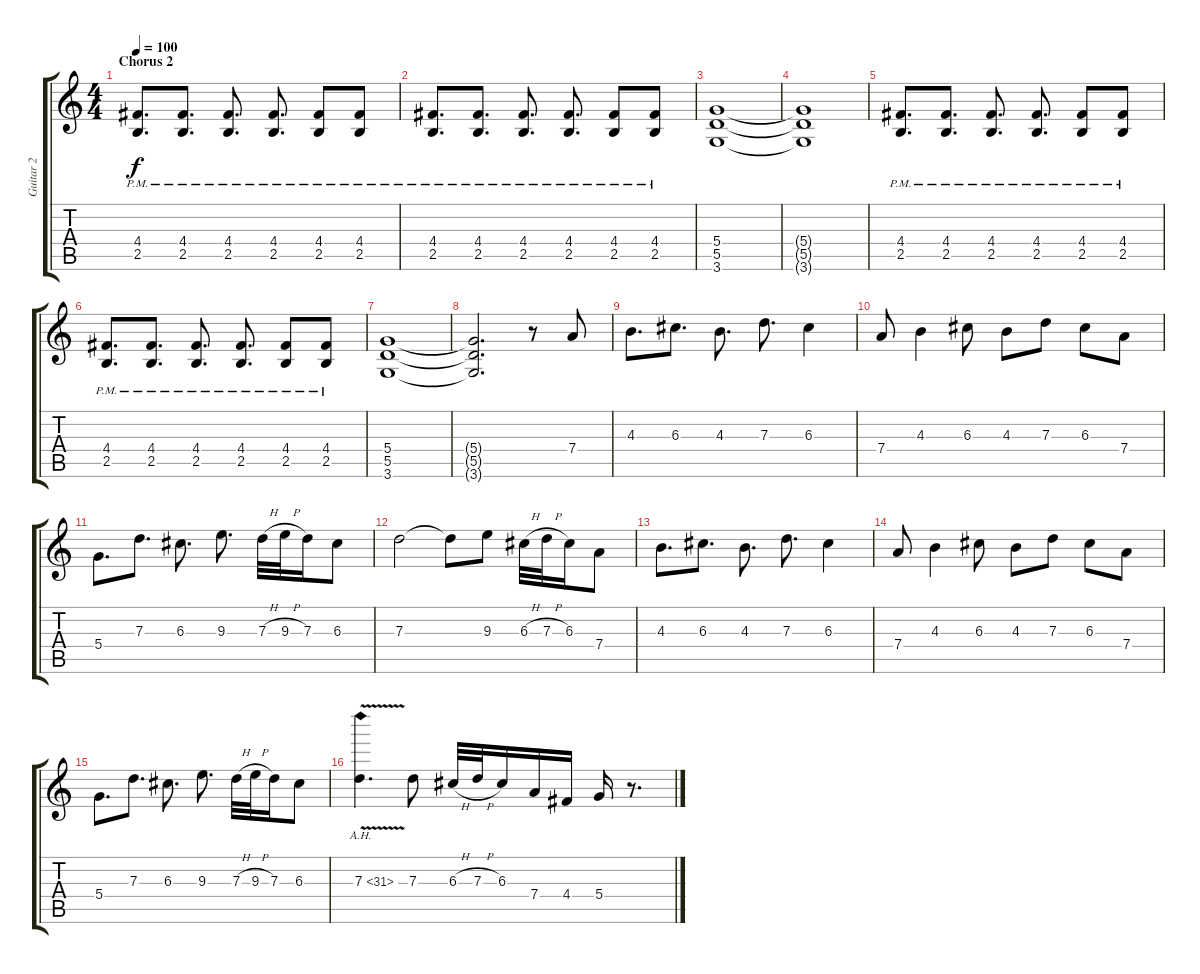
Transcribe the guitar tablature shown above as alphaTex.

\track ("Guitar 2" "Guitar 2") {instrument distortionguitar}
\staff {score tabs}
\tuning (E4 B3 G3 D3 A2 E2) {hide}
\ts (4 4)
\section ("" "Chorus 2")
\tempo 100
\clef g2
\ks c
(4.4{pm} 2.5{pm}).8{d dy f} (4.4{pm} 2.5{pm}).8{d} (4.4{pm} 2.5{pm}).8{d} (4.4{pm} 2.5{pm}).8{d} (4.4{pm} 2.5{pm}).8 (4.4{pm} 2.5{pm}).8 |
(4.4{pm} 2.5{pm}).8{d} (4.4{pm} 2.5{pm}).8{d} (4.4{pm} 2.5{pm}).8{d} (4.4{pm} 2.5{pm}).8{d} (4.4{pm} 2.5{pm}).8 (4.4{pm} 2.5{pm}).8 |
(5.4 5.5 3.6).1 |
(5.4{t} 5.5{t} 3.6{t}).1 |
(4.4{pm} 2.5{pm}).8{d} (4.4{pm} 2.5{pm}).8{d} (4.4{pm} 2.5{pm}).8{d} (4.4{pm} 2.5{pm}).8{d} (4.4{pm} 2.5{pm}).8 (4.4{pm} 2.5{pm}).8 |
(4.4{pm} 2.5{pm}).8{d} (4.4{pm} 2.5{pm}).8{d} (4.4{pm} 2.5{pm}).8{d} (4.4{pm} 2.5{pm}).8{d} (4.4{pm} 2.5{pm}).8 (4.4{pm} 2.5{pm}).8 |
(5.4 5.5 3.6).1 |
(5.4{t} 5.5{t} 3.6{t}).2{d} r.8 7.4.8 |
4.3.8{d} 6.3.8{d} 4.3.8{d} 7.3.8{d} 6.3.4 |
7.4.8 4.3.4 6.3.8 4.3.8 7.3.8 6.3.8 7.4.8 |
5.4.8{d} 7.3.8{d} 6.3.8{d} 9.3.8{d} 7.3{h}.32 9.3{h}.32 7.3.16 6.3.8 |
7.3.2 7.3{t}.8 9.3.8 6.3{h}.32 7.3{h}.32 6.3.16 7.4.8 |
4.3.8{d} 6.3.8{d} 4.3.8{d} 7.3.8{d} 6.3.4 |
7.4.8 4.3.4 6.3.8 4.3.8 7.3.8 6.3.8 7.4.8 |
5.4.8{d} 7.3.8{d} 6.3.8{d} 9.3.8{d} 7.3{h}.32 9.3{h}.32 7.3.16 6.3.8 |
7.3{ah 24 v}.4{d} 7.3.8 6.3{h}.32 7.3{h}.32 6.3.16 7.4.16 4.4.16 5.4.16 r.8{d}
